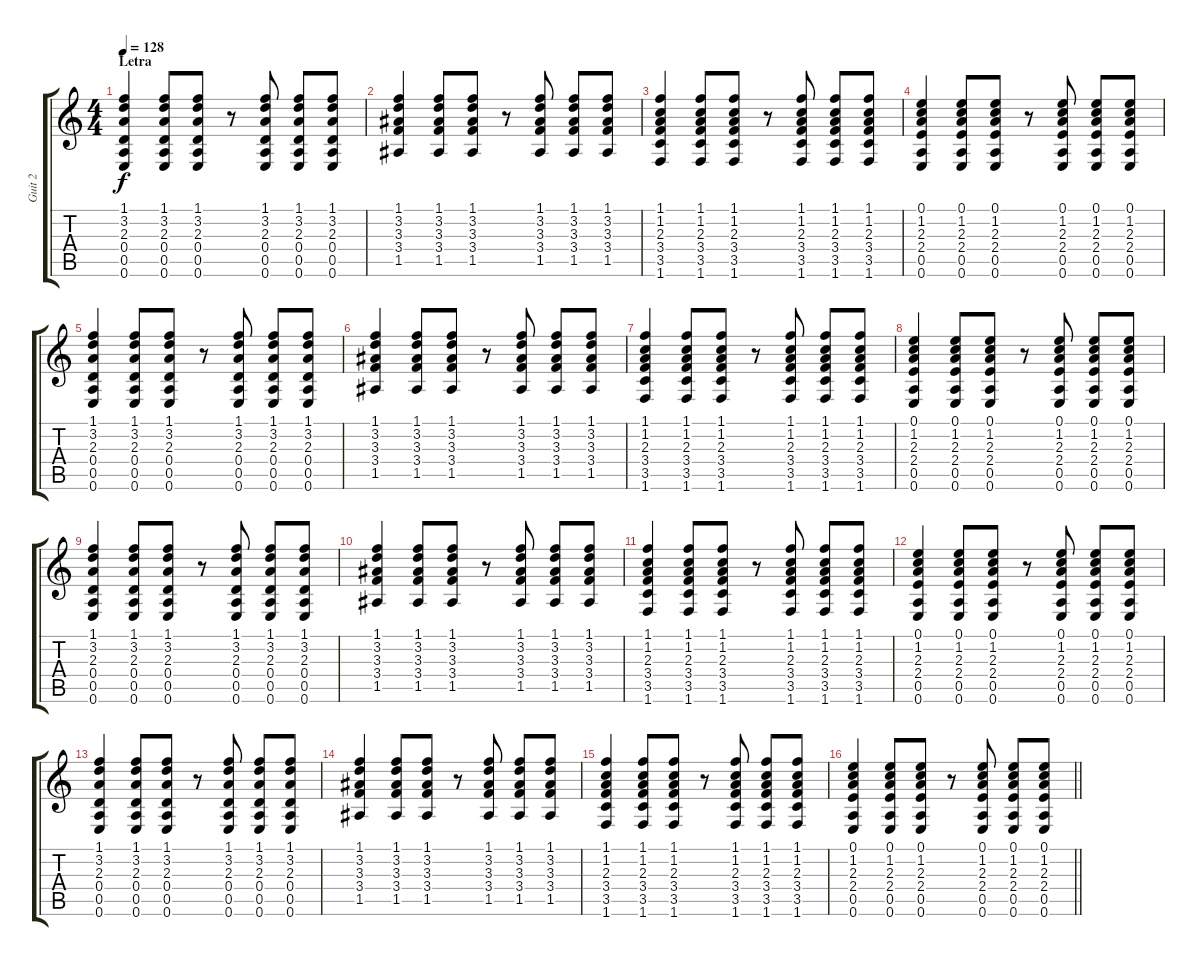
\track ("Guit 2" "Guit 2") {instrument acousticguitarsteel}
\staff {score tabs}
\tuning (E4 B3 G3 D3 A2 E2) {hide}
\ts (4 4)
\section ("" "Letra")
\tempo 128
\clef g2
\ks c
(1.1 3.2 2.3 0.4 0.5 0.6).4{dy f} (1.1 3.2 2.3 0.4 0.5 0.6).8 (1.1 3.2 2.3 0.4 0.5 0.6).8 r.8 (1.1 3.2 2.3 0.4 0.5 0.6).8 (1.1 3.2 2.3 0.4 0.5 0.6).8 (1.1 3.2 2.3 0.4 0.5 0.6).8 |
(1.1 3.2 3.3 3.4 1.5).4 (1.1 3.2 3.3 3.4 1.5).8 (1.1 3.2 3.3 3.4 1.5).8 r.8 (1.1 3.2 3.3 3.4 1.5).8 (1.1 3.2 3.3 3.4 1.5).8 (1.1 3.2 3.3 3.4 1.5).8 |
(1.1 1.2 2.3 3.4 3.5 1.6).4 (1.1 1.2 2.3 3.4 3.5 1.6).8 (1.1 1.2 2.3 3.4 3.5 1.6).8 r.8 (1.1 1.2 2.3 3.4 3.5 1.6).8 (1.1 1.2 2.3 3.4 3.5 1.6).8 (1.1 1.2 2.3 3.4 3.5 1.6).8 |
(0.1 1.2 2.3 2.4 0.5 0.6).4 (0.1 1.2 2.3 2.4 0.5 0.6).8 (0.1 1.2 2.3 2.4 0.5 0.6).8 r.8 (0.1 1.2 2.3 2.4 0.5 0.6).8 (0.1 1.2 2.3 2.4 0.5 0.6).8 (0.1 1.2 2.3 2.4 0.5 0.6).8 |
(1.1 3.2 2.3 0.4 0.5 0.6).4 (1.1 3.2 2.3 0.4 0.5 0.6).8 (1.1 3.2 2.3 0.4 0.5 0.6).8 r.8 (1.1 3.2 2.3 0.4 0.5 0.6).8 (1.1 3.2 2.3 0.4 0.5 0.6).8 (1.1 3.2 2.3 0.4 0.5 0.6).8 |
(1.1 3.2 3.3 3.4 1.5).4 (1.1 3.2 3.3 3.4 1.5).8 (1.1 3.2 3.3 3.4 1.5).8 r.8 (1.1 3.2 3.3 3.4 1.5).8 (1.1 3.2 3.3 3.4 1.5).8 (1.1 3.2 3.3 3.4 1.5).8 |
(1.1 1.2 2.3 3.4 3.5 1.6).4 (1.1 1.2 2.3 3.4 3.5 1.6).8 (1.1 1.2 2.3 3.4 3.5 1.6).8 r.8 (1.1 1.2 2.3 3.4 3.5 1.6).8 (1.1 1.2 2.3 3.4 3.5 1.6).8 (1.1 1.2 2.3 3.4 3.5 1.6).8 |
(0.1 1.2 2.3 2.4 0.5 0.6).4 (0.1 1.2 2.3 2.4 0.5 0.6).8 (0.1 1.2 2.3 2.4 0.5 0.6).8 r.8 (0.1 1.2 2.3 2.4 0.5 0.6).8 (0.1 1.2 2.3 2.4 0.5 0.6).8 (0.1 1.2 2.3 2.4 0.5 0.6).8 |
(1.1 3.2 2.3 0.4 0.5 0.6).4 (1.1 3.2 2.3 0.4 0.5 0.6).8 (1.1 3.2 2.3 0.4 0.5 0.6).8 r.8 (1.1 3.2 2.3 0.4 0.5 0.6).8 (1.1 3.2 2.3 0.4 0.5 0.6).8 (1.1 3.2 2.3 0.4 0.5 0.6).8 |
(1.1 3.2 3.3 3.4 1.5).4 (1.1 3.2 3.3 3.4 1.5).8 (1.1 3.2 3.3 3.4 1.5).8 r.8 (1.1 3.2 3.3 3.4 1.5).8 (1.1 3.2 3.3 3.4 1.5).8 (1.1 3.2 3.3 3.4 1.5).8 |
(1.1 1.2 2.3 3.4 3.5 1.6).4 (1.1 1.2 2.3 3.4 3.5 1.6).8 (1.1 1.2 2.3 3.4 3.5 1.6).8 r.8 (1.1 1.2 2.3 3.4 3.5 1.6).8 (1.1 1.2 2.3 3.4 3.5 1.6).8 (1.1 1.2 2.3 3.4 3.5 1.6).8 |
(0.1 1.2 2.3 2.4 0.5 0.6).4 (0.1 1.2 2.3 2.4 0.5 0.6).8 (0.1 1.2 2.3 2.4 0.5 0.6).8 r.8 (0.1 1.2 2.3 2.4 0.5 0.6).8 (0.1 1.2 2.3 2.4 0.5 0.6).8 (0.1 1.2 2.3 2.4 0.5 0.6).8 |
(1.1 3.2 2.3 0.4 0.5 0.6).4 (1.1 3.2 2.3 0.4 0.5 0.6).8 (1.1 3.2 2.3 0.4 0.5 0.6).8 r.8 (1.1 3.2 2.3 0.4 0.5 0.6).8 (1.1 3.2 2.3 0.4 0.5 0.6).8 (1.1 3.2 2.3 0.4 0.5 0.6).8 |
(1.1 3.2 3.3 3.4 1.5).4 (1.1 3.2 3.3 3.4 1.5).8 (1.1 3.2 3.3 3.4 1.5).8 r.8 (1.1 3.2 3.3 3.4 1.5).8 (1.1 3.2 3.3 3.4 1.5).8 (1.1 3.2 3.3 3.4 1.5).8 |
(1.1 1.2 2.3 3.4 3.5 1.6).4 (1.1 1.2 2.3 3.4 3.5 1.6).8 (1.1 1.2 2.3 3.4 3.5 1.6).8 r.8 (1.1 1.2 2.3 3.4 3.5 1.6).8 (1.1 1.2 2.3 3.4 3.5 1.6).8 (1.1 1.2 2.3 3.4 3.5 1.6).8 |
\barLineRight lightlight
(0.1 1.2 2.3 2.4 0.5 0.6).4 (0.1 1.2 2.3 2.4 0.5 0.6).8 (0.1 1.2 2.3 2.4 0.5 0.6).8 r.8 (0.1 1.2 2.3 2.4 0.5 0.6).8 (0.1 1.2 2.3 2.4 0.5 0.6).8 (0.1 1.2 2.3 2.4 0.5 0.6).8
